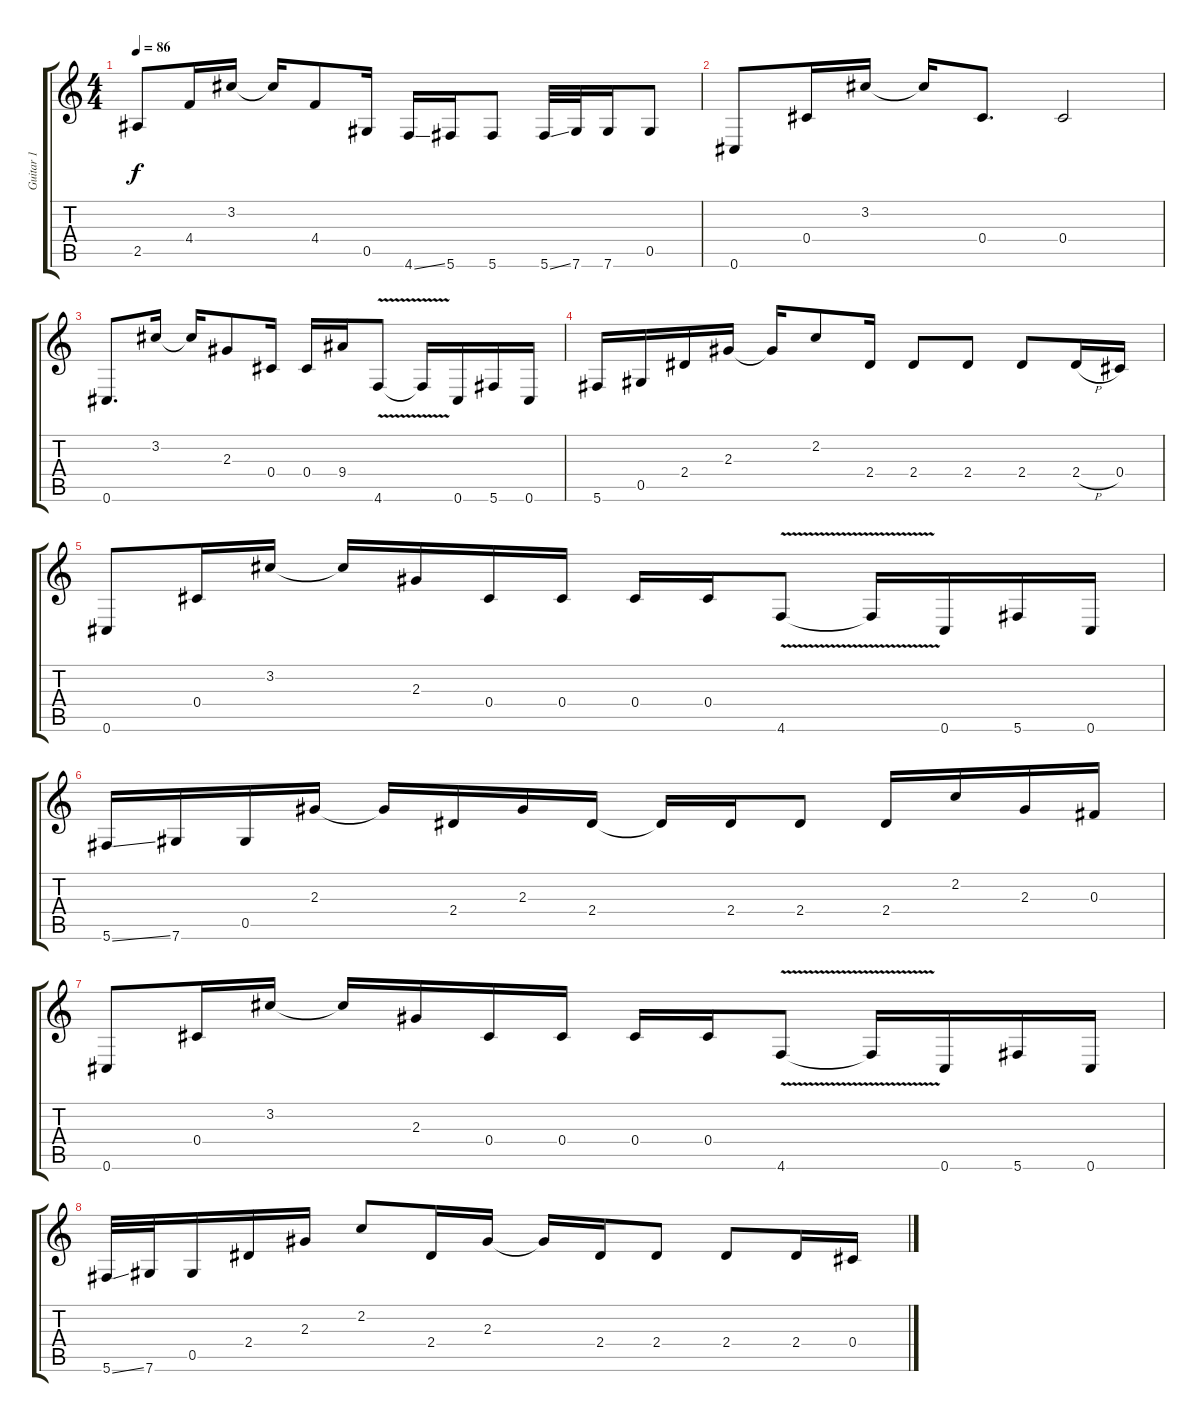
\track ("Guitar 1" "Guitar 1") {instrument overdrivenguitar}
\staff {score tabs}
\tuning (Eb4 Bb3 Gb3 Db3 Ab2 Db2) {hide}
\ts (4 4)
\tempo 86
\clef g2
\ks c
2.5.8{dy f} 4.4.16 3.2.16 3.2{t}.16 4.4.8 0.5.16 4.6{ss}.16 5.6.16 5.6.8 5.6{ss}.32 7.6.32 7.6.16 0.5.8 |
0.6.8 0.4.16 3.2.16 3.2{t}.16 0.4.8{d} 0.4.2 |
0.6.8{d} 3.2.16 3.2{t}.16 2.3.8 0.4.16 0.4.16 9.4.16 4.6{v}.8 4.6{t}.16 0.6.16 5.6.16 0.6.16 |
5.6.16 0.5.16 2.4.16 2.3.16 2.3{t}.16 2.2.8 2.4.16 2.4.8 2.4.8 2.4.8 2.4{h}.16 0.4.16 |
0.6.8 0.4.16 3.2.16 3.2{t}.16 2.3.16 0.4.16 0.4.16 0.4.16 0.4.16 4.6{v}.8 4.6{t}.16 0.6.16 5.6.16 0.6.16 |
5.6{ss}.16 7.6.16 0.5.16 2.3.16 2.3{t}.16 2.4.16 2.3.16 2.4.16 2.4{t}.16 2.4.16 2.4.8 2.4.16 2.2.16 2.3.16 0.3.16 |
0.6.8 0.4.16 3.2.16 3.2{t}.16 2.3.16 0.4.16 0.4.16 0.4.16 0.4.16 4.6{v}.8 4.6{t}.16 0.6.16 5.6.16 0.6.16 |
5.6{ss}.32 7.6.32 0.5.16 2.4.16 2.3.16 2.2.8 2.4.16 2.3.16 2.3{t}.16 2.4.16 2.4.8 2.4.8 2.4.16 0.4.16
